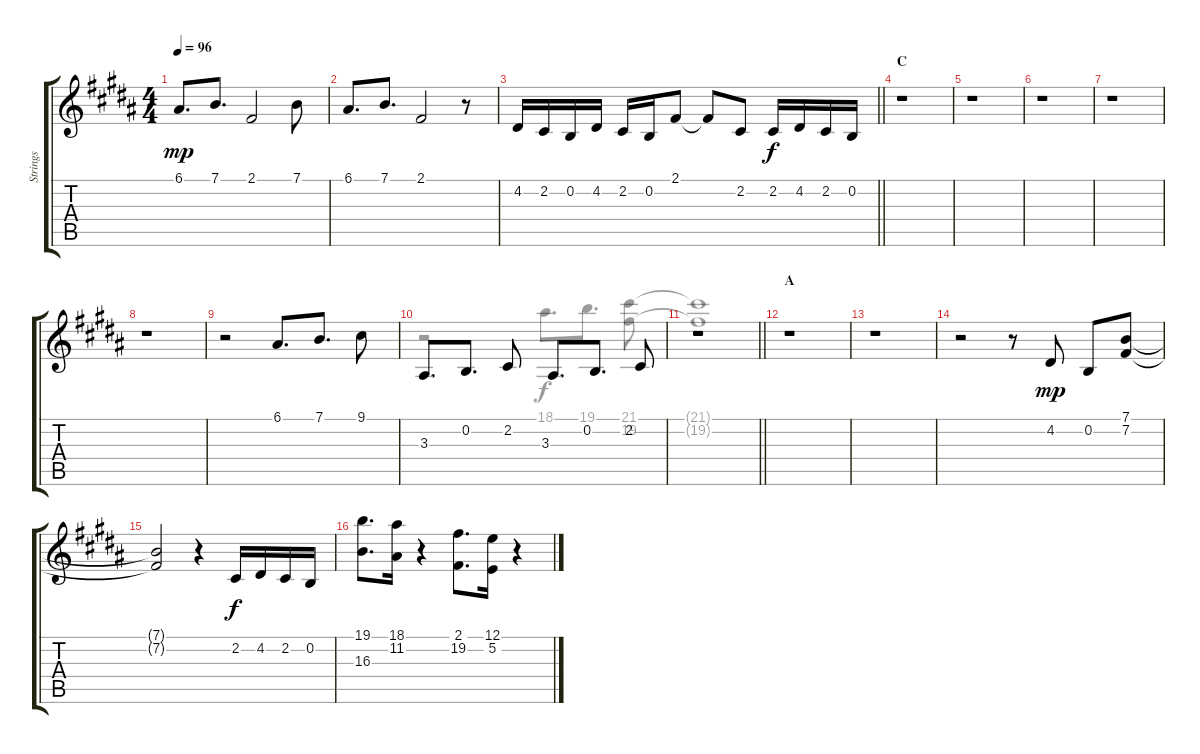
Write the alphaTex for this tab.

\track ("Strings" "Strings") {instrument stringensemble1}
\staff {score tabs}
\tuning (E4 B3 G3 D3 A2 E2) {hide}
\voice
\ts (4 4)
\tempo 96
\clef g2
\ks b
6.1.8{d dy mp} 7.1.8{d} 2.1.2 7.1.8 |
6.1.8{d} 7.1.8{d} 2.1.2 r.8 |
\barLineRight lightlight
4.2.16 2.2.16 0.2.16 4.2.16 2.2.16 0.2.16 2.1.8 2.1{t}.8 2.2.8 2.2.16{dy f} 4.2.16 2.2.16 0.2.16 |
\section ("" "C")
r.1 |
r.1 |
r.1 |
r.1 |
r.1 |
r.2 6.1.8{d} 7.1.8{d} 9.1.8 |
3.3.8{d} 0.2.8{d} 2.2.8 3.3.8{d} 0.2.8{d} 2.2.8 |
\barLineRight lightlight
r.1 |
\section ("" "A")
r.1 |
r.1 |
r.2 r.8 4.2.8{dy mp} 0.2.8 (7.1 7.2).8 |
(7.1{t} 7.2{t}).2 r.4 2.2.16{dy f} 4.2.16 2.2.16 0.2.16 |
(19.1 16.3).8{d} (18.1 11.2).16 r.4 (2.1 19.2).8{d} (12.1 5.2).16 r.4
\voice
\clef g2
\ottava regular
\simile none
\ks b
|
|
\barLineRight lightlight
|
|
|
|
|
|
|
r.2 18.1.8{d} 19.1.8{d} (21.1 19.2).8 |
\barLineRight lightlight
(21.1{t} 19.2{t}).1 |
|
|
|
|
